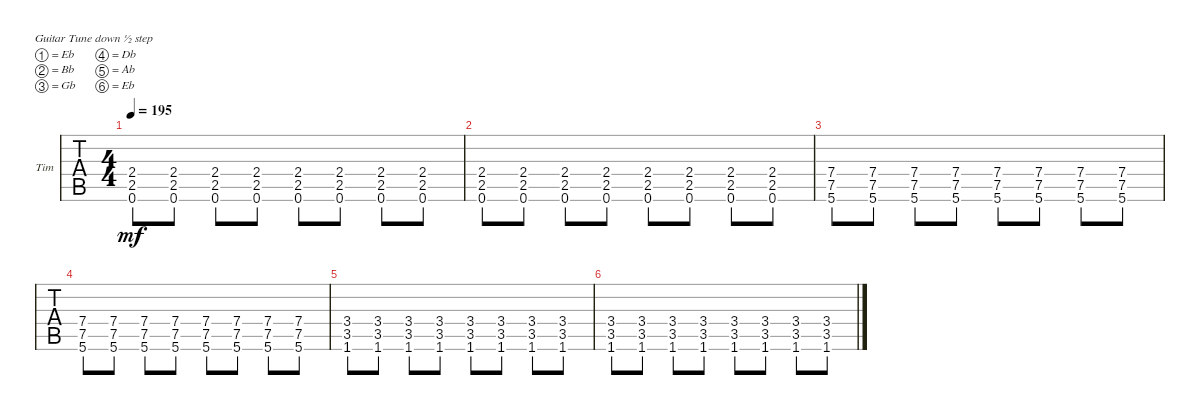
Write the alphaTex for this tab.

\defaultSystemsLayout 4
\bracketExtendMode groupsimilarinstruments
\firstSystemTrackNameOrientation horizontal
\otherSystemsTrackNameOrientation horizontal
\track ("Rhytm Guitar" "Tim ") {instrument overdrivenguitar}
\staff {tabs}
\tuning (Eb4 Bb3 Gb3 Db3 Ab2 Eb2)
\ts (4 4)
\tempo 195
\clef g2
\ks c
(0.6 2.5 2.4).8{dy mf} (0.6 2.5 2.4).8 (0.6 2.5 2.4).8 (0.6 2.5 2.4).8 (0.6 2.5 2.4).8 (0.6 2.5 2.4).8 (0.6 2.5 2.4).8 (0.6 2.5 2.4).8 |
(0.6 2.5 2.4).8 (0.6 2.5 2.4).8 (0.6 2.5 2.4).8 (0.6 2.5 2.4).8 (0.6 2.5 2.4).8 (0.6 2.5 2.4).8 (0.6 2.5 2.4).8 (0.6 2.5 2.4).8 |
(5.6 7.5 7.4).8 (5.6 7.5 7.4).8 (5.6 7.5 7.4).8 (5.6 7.5 7.4).8 (5.6 7.5 7.4).8 (5.6 7.5 7.4).8 (5.6 7.5 7.4).8 (5.6 7.5 7.4).8 |
(5.6 7.5 7.4).8 (5.6 7.5 7.4).8 (5.6 7.5 7.4).8 (5.6 7.5 7.4).8 (5.6 7.5 7.4).8 (5.6 7.5 7.4).8 (5.6 7.5 7.4).8 (5.6 7.5 7.4).8 |
(1.6 3.5 3.4).8 (1.6 3.5 3.4).8 (1.6 3.5 3.4).8 (1.6 3.5 3.4).8 (1.6 3.5 3.4).8 (1.6 3.5 3.4).8 (1.6 3.5 3.4).8 (1.6 3.5 3.4).8 |
(1.6 3.5 3.4).8 (1.6 3.5 3.4).8 (1.6 3.5 3.4).8 (1.6 3.5 3.4).8 (1.6 3.5 3.4).8 (1.6 3.5 3.4).8 (1.6 3.5 3.4).8 (1.6 3.5 3.4).8
